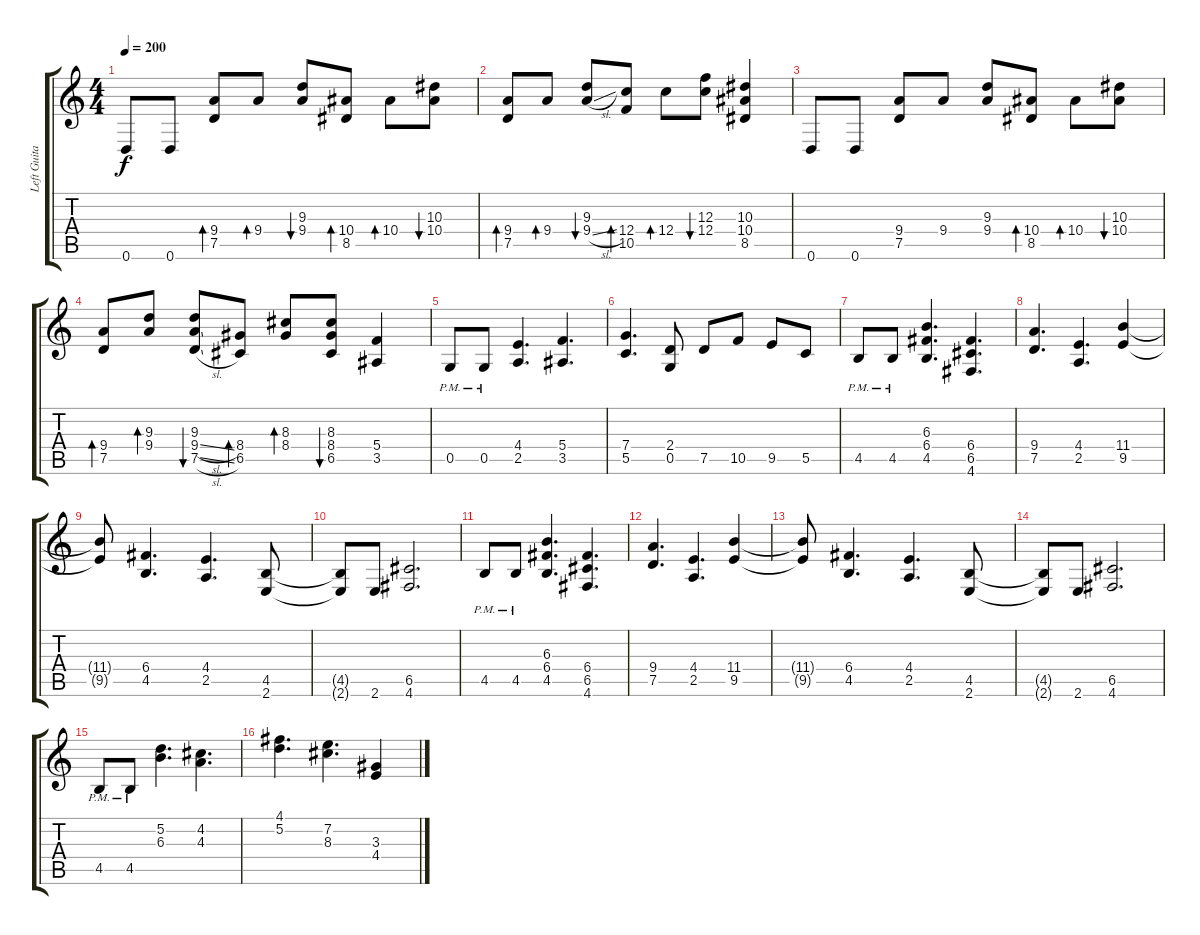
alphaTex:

\track ("Left Guitar" "Left Guita") {instrument distortionguitar}
\staff {score tabs}
\tuning (D4 A3 F3 C3 G2 D2) {hide}
\ts (4 4)
\tempo 200
\clef g2
\ks c
0.6.8{dy f} 0.6.8 (9.4 7.5).8{bd 240} 9.4.8{bd 240} (9.3 9.4).8{bu 240} (10.4 8.5).8{bd 240} 10.4.8{bd 240} (10.3 10.4).8{bu 240} |
(9.4 7.5).8{bd 240} 9.4.8{bd 240} (9.3 9.4{sl}).8{bu 240} (12.4 10.5).8{bd 240} 12.4.8{bd 240} (12.3 12.4).8{bu 240} (10.3 10.4 8.5).4 |
0.6.8 0.6.8 (9.4 7.5).8 9.4.8 (9.3 9.4).8 (10.4 8.5).8{bd 240} 10.4.8{bd 240} (10.3 10.4).8{bu 240} |
(9.4 7.5).8{bd 240} (9.3 9.4).8{bd 240} (9.3 9.4{sl} 7.5{sl}).8{bu 240} (8.4 6.5).8{bd 240} (8.3 8.4).8{bd 240} (8.3 8.4 6.5).8{bu 240} (5.4 3.5).4 |
0.5{pm}.8 0.5{pm}.8 (4.4 2.5).4{d} (5.4 3.5).4{d} |
(7.4 5.5).4{d} (2.4 0.5).8 7.5.8 10.5.8 9.5.8 5.5.8 |
4.5{pm}.8 4.5{pm}.8 (6.3 6.4 4.5).4{d} (6.4 6.5 4.6).4{d} |
(9.4 7.5).4{d} (4.4 2.5).4{d} (11.4 9.5).4 |
(11.4{t} 9.5{t}).8 (6.4 4.5).4{d} (4.4 2.5).4{d} (4.5 2.6).8 |
(4.5{t} 2.6{t}).8 2.6.8 (6.5 4.6).2{d} |
4.5{pm}.8 4.5{pm}.8 (6.3 6.4 4.5).4{d} (6.4 6.5 4.6).4{d} |
(9.4 7.5).4{d} (4.4 2.5).4{d} (11.4 9.5).4 |
(11.4{t} 9.5{t}).8 (6.4 4.5).4{d} (4.4 2.5).4{d} (4.5 2.6).8 |
(4.5{t} 2.6{t}).8 2.6.8 (6.5 4.6).2{d} |
4.5{pm}.8{volume 9} 4.5{pm}.8 (5.2 6.3).4{d} (4.2 4.3).4{d} |
(4.1 5.2).4{d} (7.2 8.3).4{d} (3.3 4.4).4
